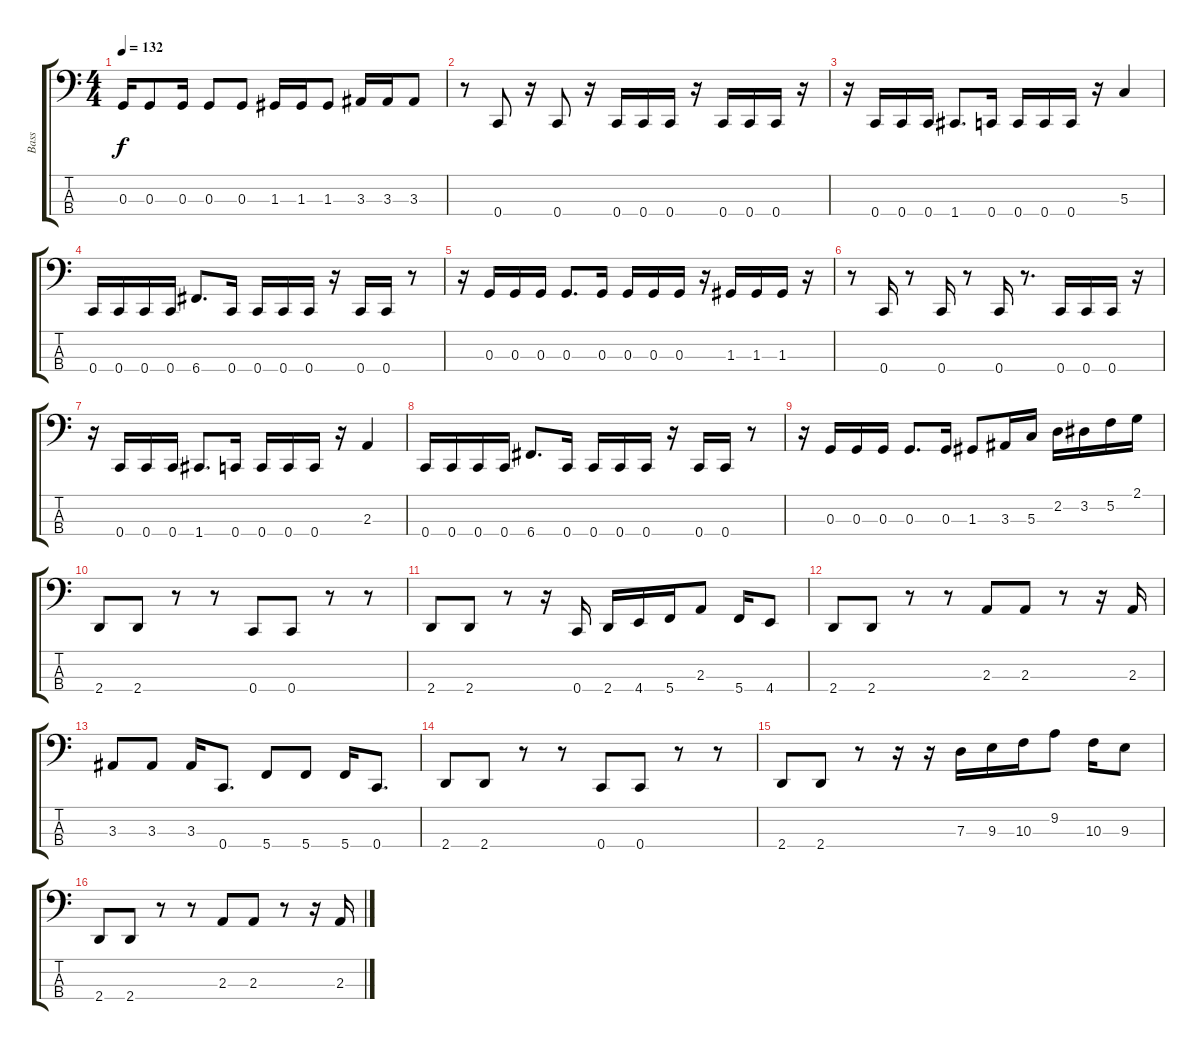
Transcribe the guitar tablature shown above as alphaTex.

\track ("Bass" "Bass") {instrument electricbasspick}
\staff {score tabs}
\tuning (F2 C2 G1 C1) {hide}
\ts (4 4)
\tempo 132
\clef f4
\ks c
0.3.16{dy f} 0.3.8 0.3.16 0.3.8 0.3.8 1.3.16 1.3.16 1.3.8 3.3.16 3.3.16 3.3.8 |
r.8 0.4.8 r.16 0.4.8 r.16 0.4.16 0.4.16 0.4.16 r.16 0.4.16 0.4.16 0.4.16 r.16 |
r.16 0.4.16 0.4.16 0.4.16 1.4.8{d} 0.4.16 0.4.16 0.4.16 0.4.16 r.16 5.3.4 |
0.4.16 0.4.16 0.4.16 0.4.16 6.4.8{d} 0.4.16 0.4.16 0.4.16 0.4.16 r.16 0.4.16 0.4.16 r.8 |
r.16 0.3.16 0.3.16 0.3.16 0.3.8{d} 0.3.16 0.3.16 0.3.16 0.3.16 r.16 1.3.16 1.3.16 1.3.16 r.16 |
r.8 0.4.16 r.8 0.4.16 r.8 0.4.16 r.8{d} 0.4.16 0.4.16 0.4.16 r.16 |
r.16 0.4.16 0.4.16 0.4.16 1.4.8{d} 0.4.16 0.4.16 0.4.16 0.4.16 r.16 2.3.4 |
0.4.16 0.4.16 0.4.16 0.4.16 6.4.8{d} 0.4.16 0.4.16 0.4.16 0.4.16 r.16 0.4.16 0.4.16 r.8 |
r.16 0.3.16 0.3.16 0.3.16 0.3.8{d} 0.3.16 1.3.8 3.3.16 5.3.16 2.2.16 3.2.16 5.2.16 2.1.16 |
2.4.8 2.4.8 r.8 r.8 0.4.8 0.4.8 r.8 r.8 |
2.4.8 2.4.8 r.8 r.16 0.4.16 2.4.16 4.4.16 5.4.16 2.3.8 5.4.16 4.4.8 |
2.4.8 2.4.8 r.8 r.8 2.3.8 2.3.8 r.8 r.16 2.3.16 |
3.3.8 3.3.8 3.3.16 0.4.8{d} 5.4.8 5.4.8 5.4.16 0.4.8{d} |
2.4.8 2.4.8 r.8 r.8 0.4.8 0.4.8 r.8 r.8 |
2.4.8 2.4.8 r.8 r.16 r.16 7.3.16 9.3.16 10.3.16 9.2.8 10.3.16 9.3.8 |
2.4.8 2.4.8 r.8 r.8 2.3.8 2.3.8 r.8 r.16 2.3.16
